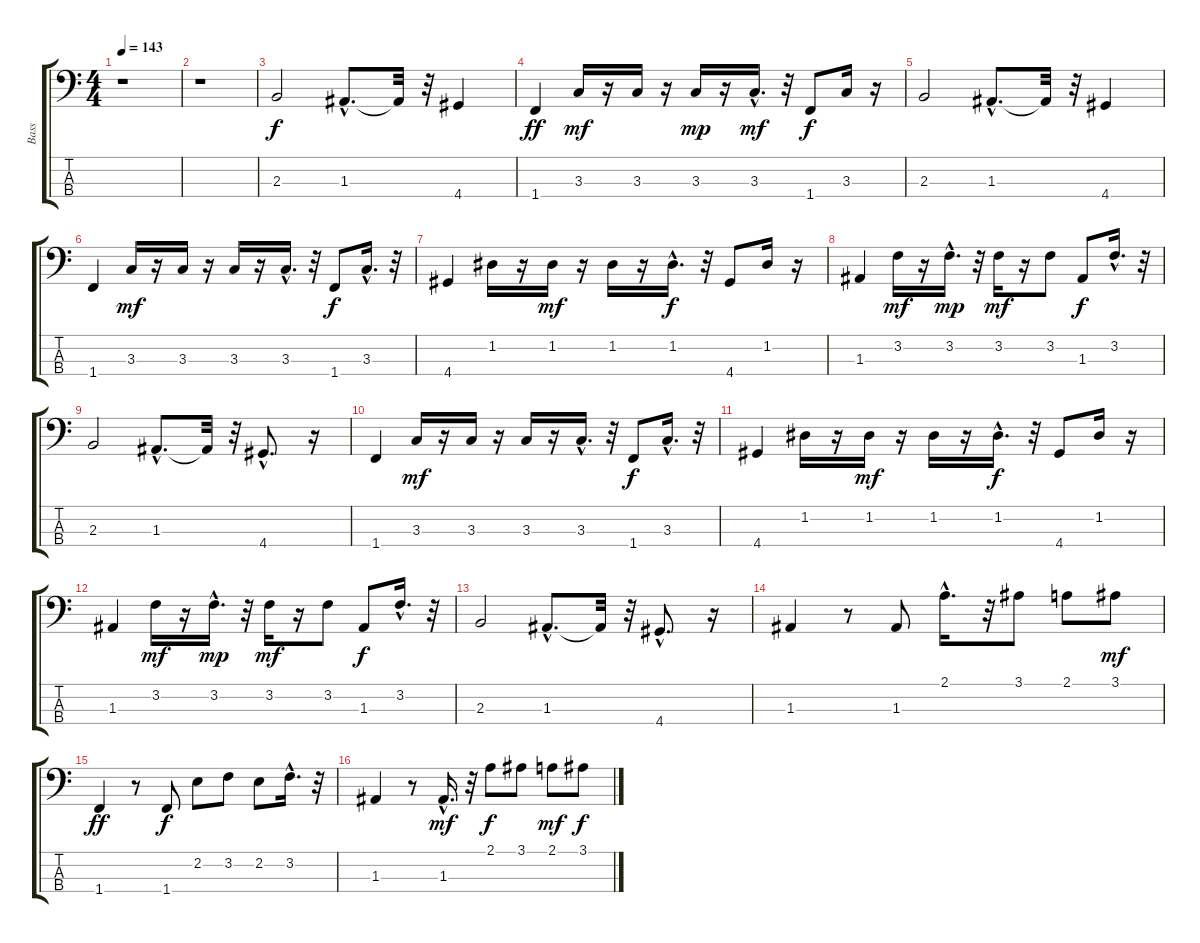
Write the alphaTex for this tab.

\track ("Bass" "Bass") {instrument electricbassfinger}
\staff {score tabs}
\tuning (G2 D2 A1 E1) {hide}
\ts (4 4)
\tempo 143
\clef f4
\ks c
r.1{dy f instrument electricbassfinger} |
r.1 |
2.3.2 1.3{hac}.8{d} 1.3{t}.32 r.32 4.4.4 |
1.4.4{dy ff} 3.3.16{dy mf} r.16 3.3.16 r.16 3.3.16{dy mp} r.16 3.3{hac}.16{d dy mf} r.32 1.4.8{dy f} 3.3.16 r.16 |
2.3.2 1.3{hac}.8{d} 1.3{t}.32 r.32 4.4.4 |
1.4.4 3.3.16{dy mf} r.16 3.3.16 r.16 3.3.16 r.16 3.3{hac}.16{d} r.32 1.4.8{dy f} 3.3{hac}.16{d} r.32 |
4.4.4 1.2.16 r.16 1.2.16{dy mf} r.16 1.2.16 r.16 1.2{hac}.16{d dy f} r.32 4.4.8 1.2.16 r.16 |
1.3.4 3.2.16{dy mf} r.16 3.2{hac}.16{d dy mp} r.32 3.2.16{dy mf} r.16 3.2.8 1.3.8{dy f} 3.2{hac}.16{d} r.32 |
2.3.2 1.3{hac}.8{d} 1.3{t}.32 r.32 4.4{hac}.8{d} r.16 |
1.4.4 3.3.16{dy mf} r.16 3.3.16 r.16 3.3.16 r.16 3.3{hac}.16{d} r.32 1.4.8{dy f} 3.3{hac}.16{d} r.32 |
4.4.4 1.2.16 r.16 1.2.16{dy mf} r.16 1.2.16 r.16 1.2{hac}.16{d dy f} r.32 4.4.8 1.2.16 r.16 |
1.3.4 3.2.16{dy mf} r.16 3.2{hac}.16{d dy mp} r.32 3.2.16{dy mf} r.16 3.2.8 1.3.8{dy f} 3.2{hac}.16{d} r.32 |
2.3.2 1.3{hac}.8{d} 1.3{t}.32 r.32 4.4{hac}.8{d} r.16 |
1.3.4 r.8 1.3.8 2.1{hac}.16{d} r.32 3.1.8 2.1.8 3.1.8{dy mf} |
1.4.4{dy ff} r.8 1.4.8{dy f} 2.2.8 3.2.8 2.2.8 3.2{hac}.16{d} r.32 |
1.3.4 r.8 1.3{hac}.16{d dy mf} r.32 2.1.8{dy f} 3.1.8 2.1.8{dy mf} 3.1.8{dy f}
